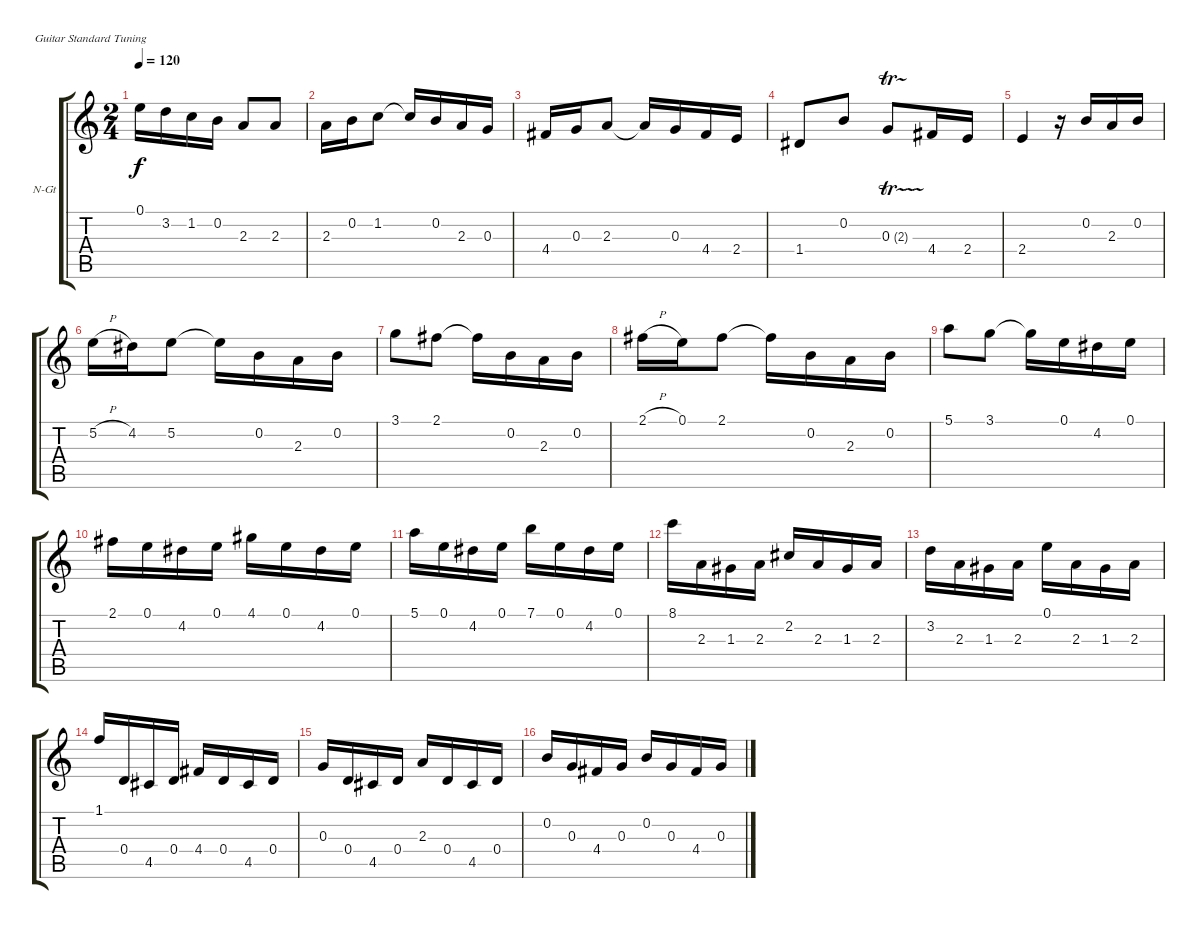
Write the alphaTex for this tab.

\bracketExtendMode groupsimilarinstruments
\firstSystemTrackNameOrientation horizontal
\otherSystemsTrackNameOrientation horizontal
\track ("Piste 1" "N-Gt") {instrument acousticguitarnylon}
\staff {score tabs}
\tuning (E4 B3 G3 D3 A2 E2)
\ts (2 4)
\tempo 120
\clef g2
\ks c
0.1.16{dy f} 3.2.16 1.2.16 0.2.16 2.3.8 2.3.8 |
2.3.16 0.2.16 1.2.8 1.2{t}.16 0.2.16 2.3.16 0.3.16 |
4.4.16 0.3.16 2.3.8 2.3{t}.16 0.3.16 4.4.16 2.4.16 |
1.4.8 0.2.8 0.3{tr (2 16)}.8 4.4.16 2.4.16 |
2.4.4 r.16 0.2.16 2.3.16 0.2.16 |
5.2{h}.16 4.2.16 5.2.8 5.2{t}.16 0.2.16 2.3.16 0.2.16 |
3.1.8 2.1.8 2.1{t}.16 0.2.16 2.3.16 0.2.16 |
2.1{h}.16 0.1.16 2.1.8 2.1{t}.16 0.2.16 2.3.16 0.2.16 |
5.1.8 3.1.8 3.1{t}.16 0.1.16 4.2.16 0.1.16 |
2.1.16 0.1.16 4.2.16 0.1.16 4.1.16 0.1.16 4.2.16 0.1.16 |
5.1.16 0.1.16 4.2.16 0.1.16 7.1.16 0.1.16 4.2.16 0.1.16 |
8.1.16 2.3.16 1.3.16 2.3.16 2.2.16 2.3.16 1.3.16 2.3.16 |
3.2.16 2.3.16 1.3.16 2.3.16 0.1.16 2.3.16 1.3.16 2.3.16 |
1.1.16 0.4.16 4.5.16 0.4.16 4.4.16 0.4.16 4.5.16 0.4.16 |
0.3.16 0.4.16 4.5.16 0.4.16 2.3.16 0.4.16 4.5.16 0.4.16 |
0.2.16 0.3.16 4.4.16 0.3.16 0.2.16 0.3.16 4.4.16 0.3.16
